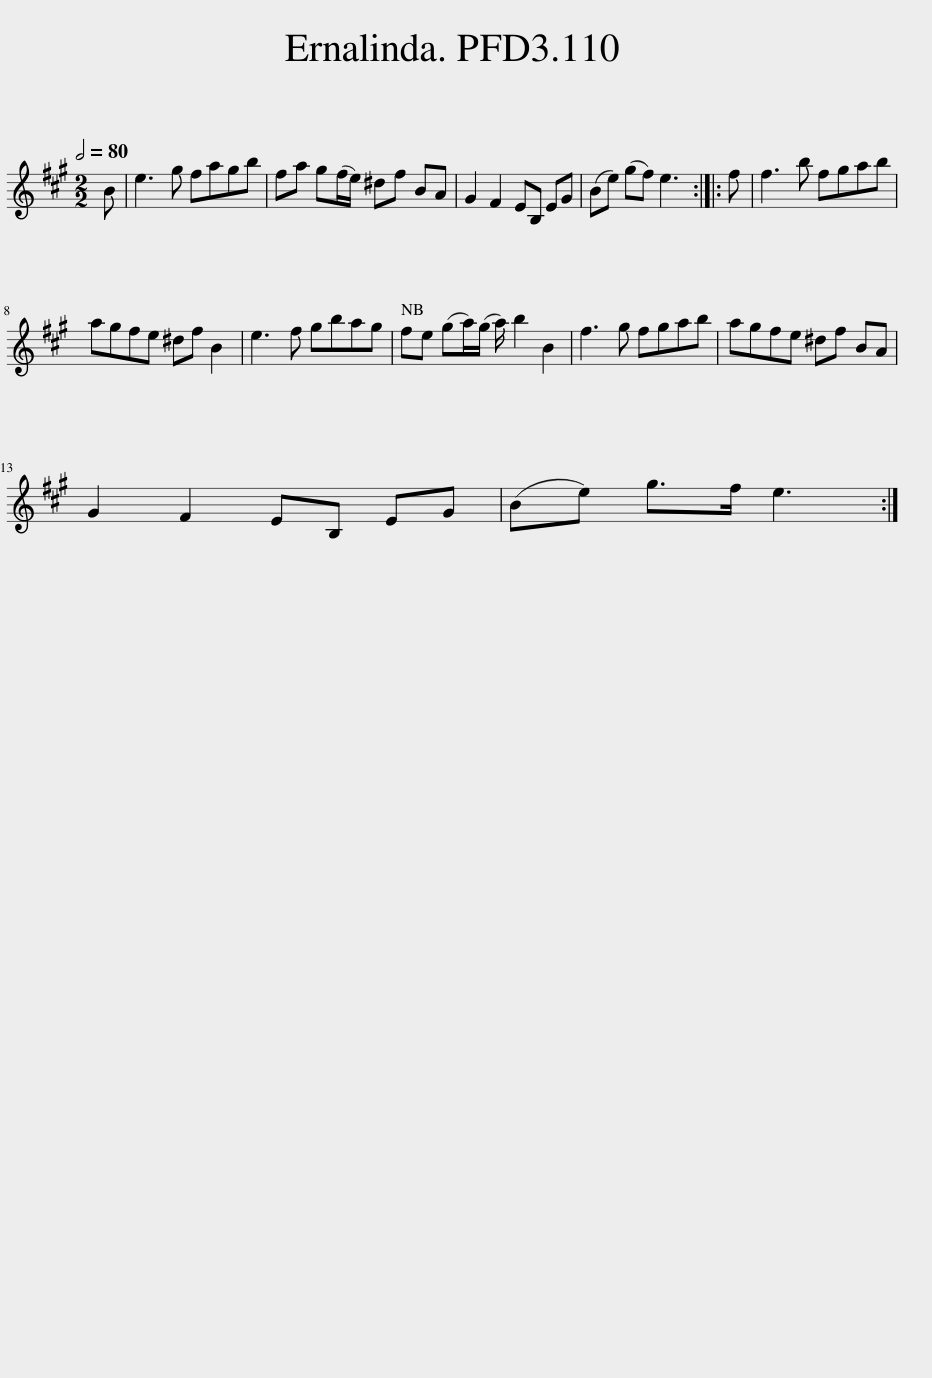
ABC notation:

X:1
L:1/8
Q:1/2=80
M:2/2
I:linebreak $
K:A
V:1 treble
V:1
 B | e3 g fagb | fa g(f/e/) ^df BA | G2 F2 EB, EG | (Be) (gf) e3 :: %5
 f | f3 b fgab |$ agfe ^df B2 | e3 f gbag | fe (ga/)(g/ a/) b2 B2 | %10
 f3 g fgab | agfe ^df BA |$ G2 F2 EB, EG | (Be) g>f e3 :| %14
